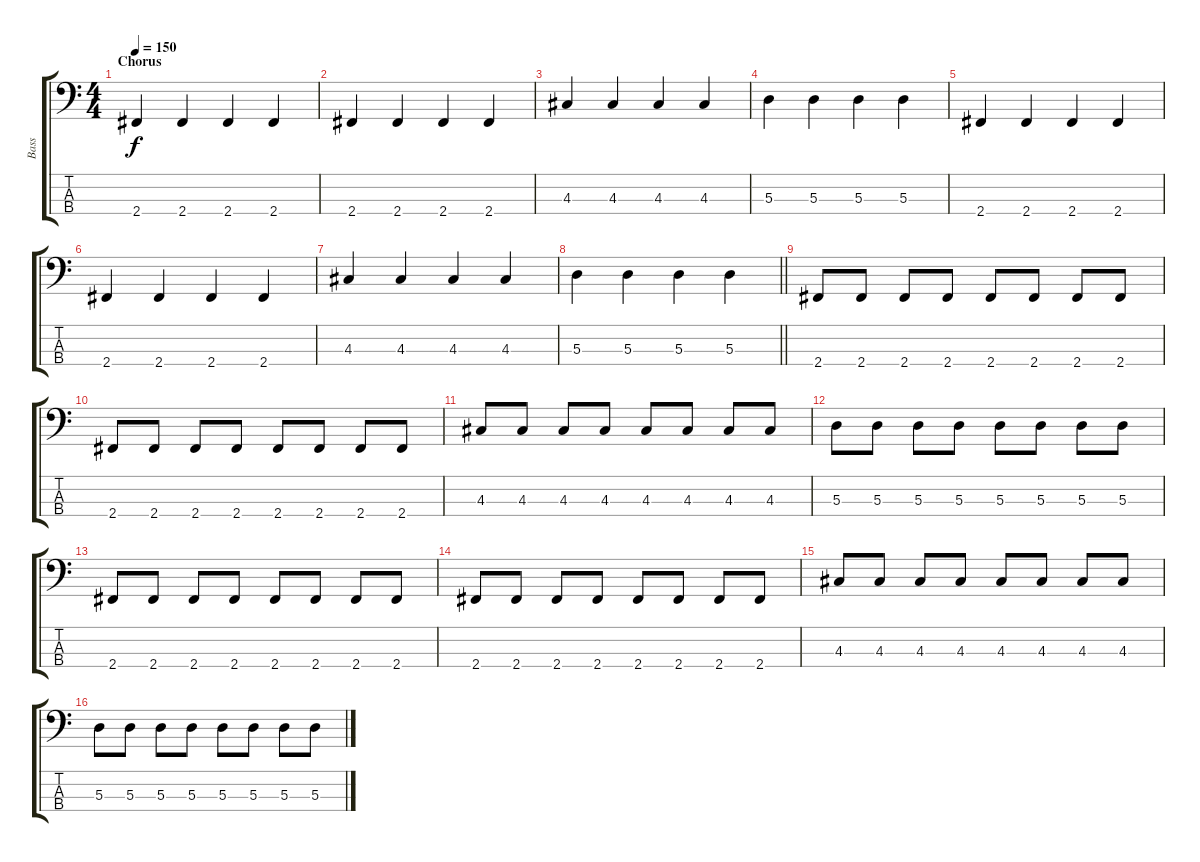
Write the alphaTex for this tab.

\track ("Bass" "Bass") {instrument electricbassfinger}
\staff {score tabs}
\tuning (G2 D2 A1 E1) {hide}
\ts (4 4)
\section ("" "Chorus")
\tempo 150
\clef f4
\ks c
2.4.4{dy f} 2.4.4 2.4.4 2.4.4 |
2.4.4 2.4.4 2.4.4 2.4.4 |
4.3.4 4.3.4 4.3.4 4.3.4 |
5.3.4 5.3.4 5.3.4 5.3.4 |
2.4.4 2.4.4 2.4.4 2.4.4 |
2.4.4 2.4.4 2.4.4 2.4.4 |
4.3.4 4.3.4 4.3.4 4.3.4 |
\barLineRight lightlight
5.3.4 5.3.4 5.3.4 5.3.4 |
2.4.8 2.4.8 2.4.8 2.4.8 2.4.8 2.4.8 2.4.8 2.4.8 |
2.4.8 2.4.8 2.4.8 2.4.8 2.4.8 2.4.8 2.4.8 2.4.8 |
4.3.8 4.3.8 4.3.8 4.3.8 4.3.8 4.3.8 4.3.8 4.3.8 |
5.3.8 5.3.8 5.3.8 5.3.8 5.3.8 5.3.8 5.3.8 5.3.8 |
2.4.8 2.4.8 2.4.8 2.4.8 2.4.8 2.4.8 2.4.8 2.4.8 |
2.4.8 2.4.8 2.4.8 2.4.8 2.4.8 2.4.8 2.4.8 2.4.8 |
4.3.8 4.3.8 4.3.8 4.3.8 4.3.8 4.3.8 4.3.8 4.3.8 |
5.3.8 5.3.8 5.3.8 5.3.8 5.3.8 5.3.8 5.3.8 5.3.8
